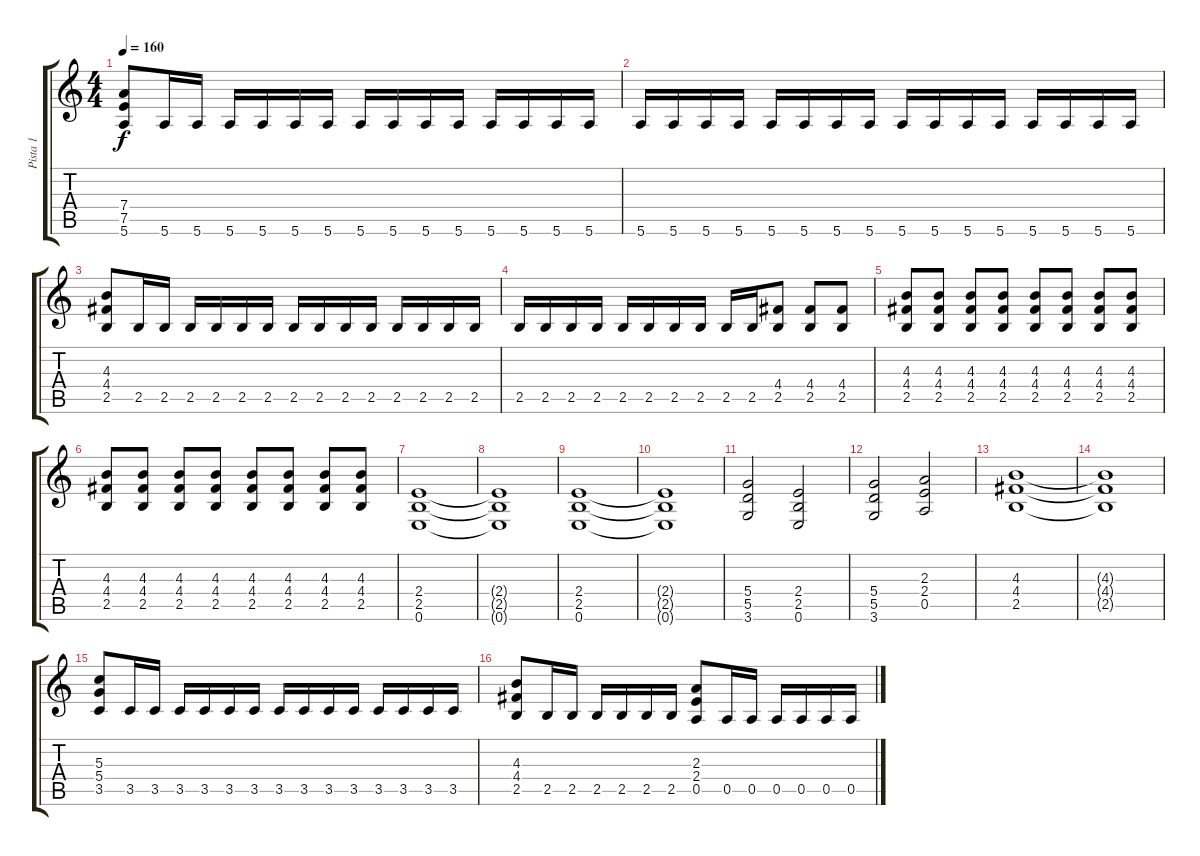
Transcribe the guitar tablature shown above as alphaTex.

\track ("Pista 1" "Pista 1") {instrument electricguitarjazz}
\staff {score tabs}
\tuning (E4 B3 G3 D3 A2 E2) {hide}
\ts (4 4)
\tempo 160
\clef g2
\ks c
(7.4 7.5 5.6).8{dy f} 5.6.16 5.6.16 5.6.16 5.6.16 5.6.16 5.6.16 5.6.16 5.6.16 5.6.16 5.6.16 5.6.16 5.6.16 5.6.16 5.6.16 |
5.6.16 5.6.16 5.6.16 5.6.16 5.6.16 5.6.16 5.6.16 5.6.16 5.6.16 5.6.16 5.6.16 5.6.16 5.6.16 5.6.16 5.6.16 5.6.16 |
(4.3 4.4 2.5).8 2.5.16 2.5.16 2.5.16 2.5.16 2.5.16 2.5.16 2.5.16 2.5.16 2.5.16 2.5.16 2.5.16 2.5.16 2.5.16 2.5.16 |
2.5.16 2.5.16 2.5.16 2.5.16 2.5.16 2.5.16 2.5.16 2.5.16 2.5.16 2.5.16 (4.4 2.5).8 (4.4 2.5).8 (4.4 2.5).8 |
(4.3 4.4 2.5).8 (4.3 4.4 2.5).8 (4.3 4.4 2.5).8 (4.3 4.4 2.5).8 (4.3 4.4 2.5).8 (4.3 4.4 2.5).8 (4.3 4.4 2.5).8 (4.3 4.4 2.5).8 |
(4.3 4.4 2.5).8 (4.3 4.4 2.5).8 (4.3 4.4 2.5).8 (4.3 4.4 2.5).8 (4.3 4.4 2.5).8 (4.3 4.4 2.5).8 (4.3 4.4 2.5).8 (4.3 4.4 2.5).8 |
(2.4 2.5 0.6).1 |
(2.4{t} 2.5{t} 0.6{t}).1 |
(2.4 2.5 0.6).1 |
(2.4{t} 2.5{t} 0.6{t}).1 |
(5.4 5.5 3.6).2 (2.4 2.5 0.6).2 |
(5.4 5.5 3.6).2 (2.3 2.4 0.5).2 |
(4.3 4.4 2.5).1 |
(4.3{t} 4.4{t} 2.5{t}).1 |
(5.3 5.4 3.5).8 3.5.16 3.5.16 3.5.16 3.5.16 3.5.16 3.5.16 3.5.16 3.5.16 3.5.16 3.5.16 3.5.16 3.5.16 3.5.16 3.5.16 |
(4.3 4.4 2.5).8 2.5.16 2.5.16 2.5.16 2.5.16 2.5.16 2.5.16 (2.3 2.4 0.5).8 0.5.16 0.5.16 0.5.16 0.5.16 0.5.16 0.5.16
